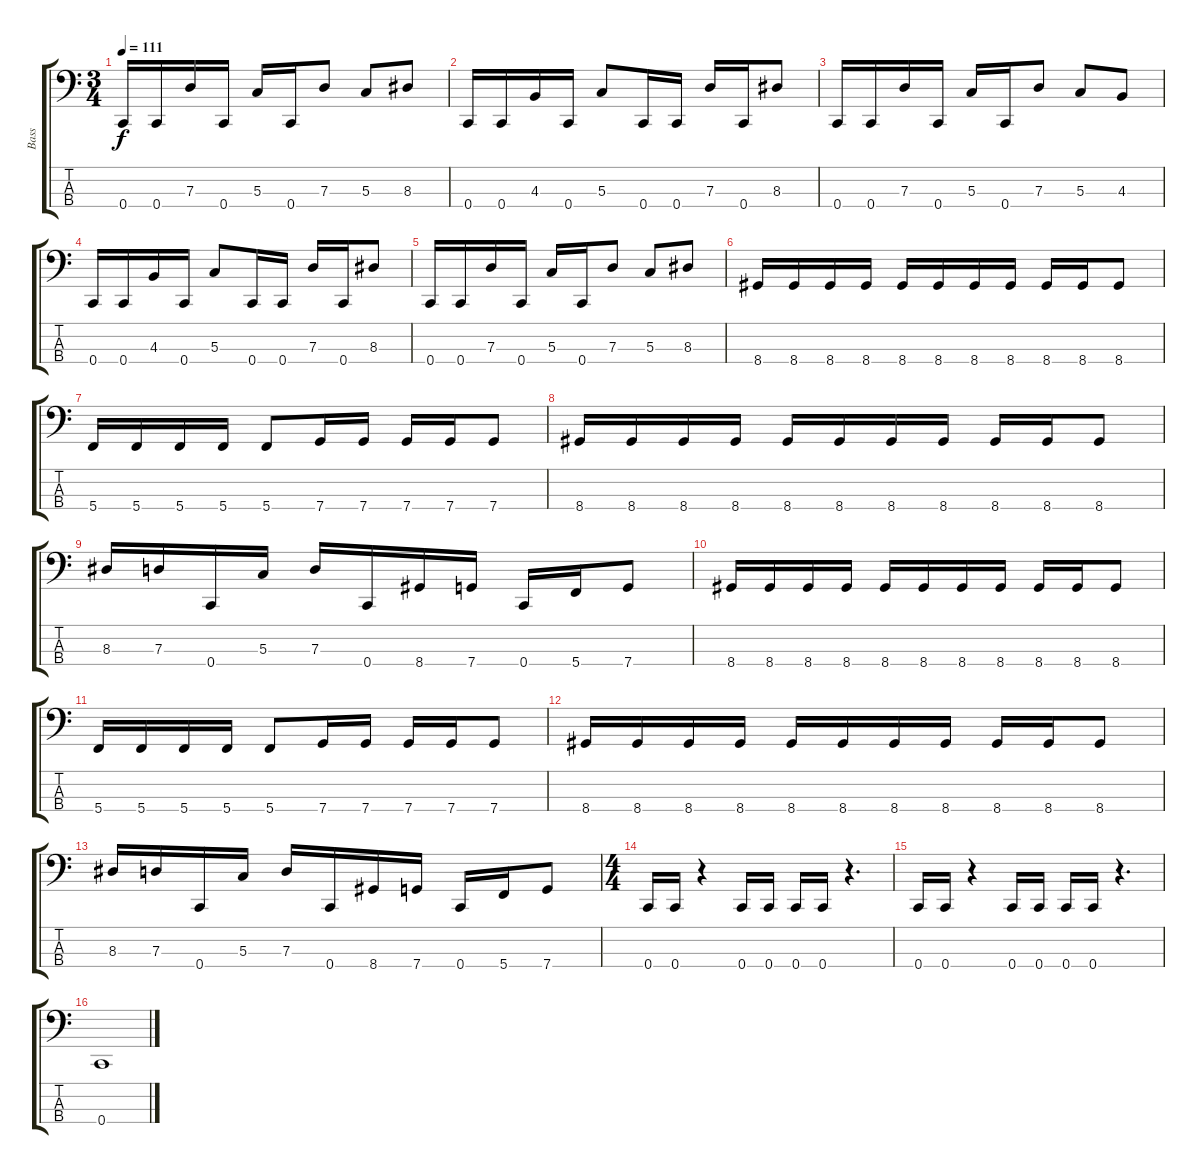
\track ("Bass" "Bass") {instrument electricbasspick}
\staff {score tabs}
\tuning (F2 C2 G1 C1) {hide}
\ts (3 4)
\tempo 111
\clef f4
\ks c
0.4.16{dy f} 0.4.16 7.3.16 0.4.16 5.3.16 0.4.16 7.3.8 5.3.8 8.3.8 |
0.4.16 0.4.16 4.3.16 0.4.16 5.3.8 0.4.16 0.4.16 7.3.16 0.4.16 8.3.8 |
0.4.16 0.4.16 7.3.16 0.4.16 5.3.16 0.4.16 7.3.8 5.3.8 4.3.8 |
0.4.16 0.4.16 4.3.16 0.4.16 5.3.8 0.4.16 0.4.16 7.3.16 0.4.16 8.3.8 |
0.4.16 0.4.16 7.3.16 0.4.16 5.3.16 0.4.16 7.3.8 5.3.8 8.3.8 |
8.4.16 8.4.16 8.4.16 8.4.16 8.4.16 8.4.16 8.4.16 8.4.16 8.4.16 8.4.16 8.4.8 |
5.4.16 5.4.16 5.4.16 5.4.16 5.4.8 7.4.16 7.4.16 7.4.16 7.4.16 7.4.8 |
8.4.16 8.4.16 8.4.16 8.4.16 8.4.16 8.4.16 8.4.16 8.4.16 8.4.16 8.4.16 8.4.8 |
8.3.16 7.3.16 0.4.16 5.3.16 7.3.16 0.4.16 8.4.16 7.4.16 0.4.16 5.4.16 7.4.8 |
8.4.16 8.4.16 8.4.16 8.4.16 8.4.16 8.4.16 8.4.16 8.4.16 8.4.16 8.4.16 8.4.8 |
5.4.16 5.4.16 5.4.16 5.4.16 5.4.8 7.4.16 7.4.16 7.4.16 7.4.16 7.4.8 |
8.4.16 8.4.16 8.4.16 8.4.16 8.4.16 8.4.16 8.4.16 8.4.16 8.4.16 8.4.16 8.4.8 |
8.3.16 7.3.16 0.4.16 5.3.16 7.3.16 0.4.16 8.4.16 7.4.16 0.4.16 5.4.16 7.4.8 |
\ts (4 4)
0.4.16 0.4.16 r.4 0.4.16 0.4.16 0.4.16 0.4.16 r.4{d} |
0.4.16 0.4.16 r.4 0.4.16 0.4.16 0.4.16 0.4.16 r.4{d} |
0.4.1
